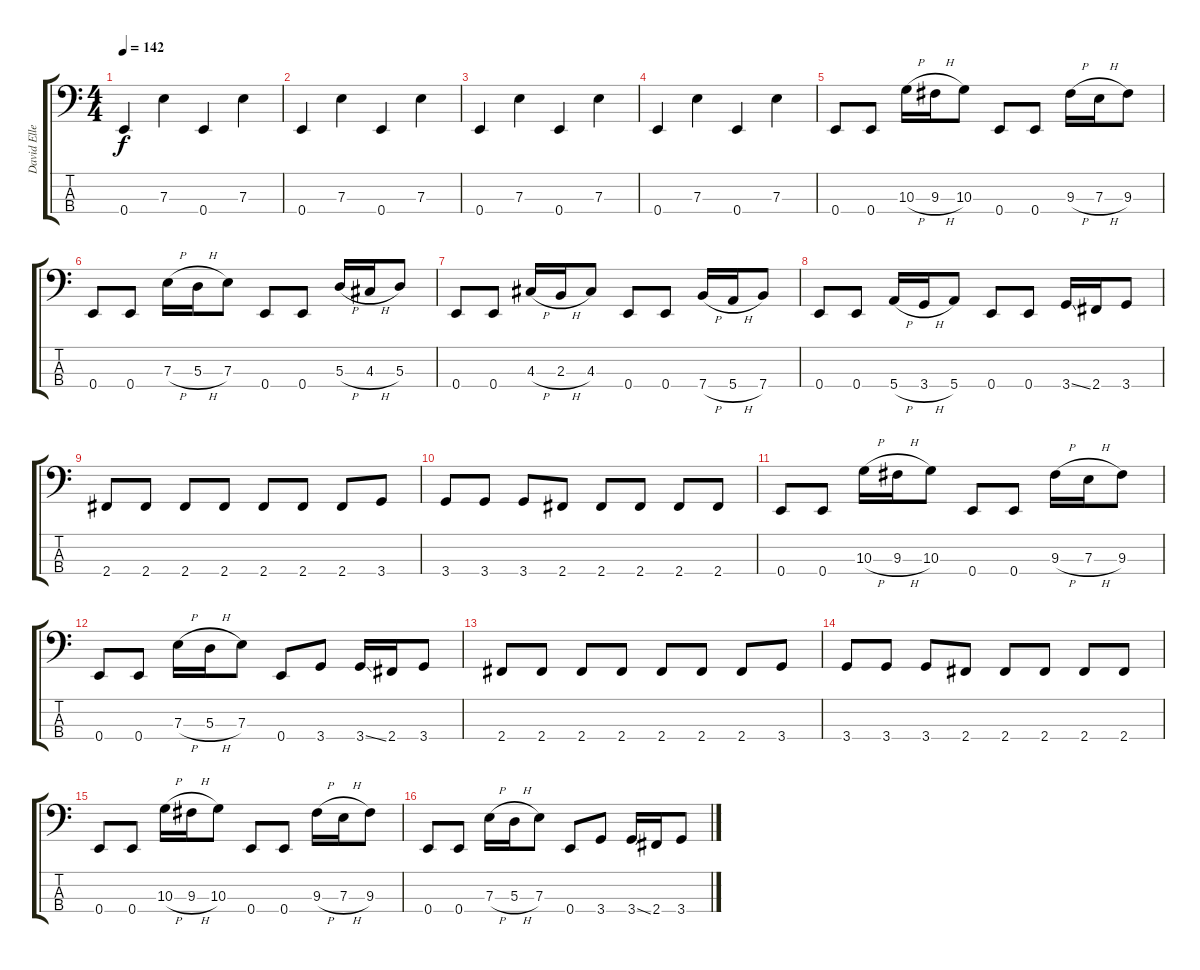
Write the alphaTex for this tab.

\track ("David Ellefson (Bass)" "David Elle") {instrument electricbasspick}
\staff {score tabs}
\tuning (G2 D2 A1 E1) {hide}
\ts (4 4)
\tempo 142
\clef f4
\ks c
0.4.4{dy f} 7.3.4 0.4.4 7.3.4 |
0.4.4 7.3.4 0.4.4 7.3.4 |
0.4.4 7.3.4 0.4.4 7.3.4 |
0.4.4 7.3.4 0.4.4 7.3.4 |
0.4.8 0.4.8 10.3{h}.16 9.3{h}.16 10.3.8 0.4.8 0.4.8 9.3{h}.16 7.3{h}.16 9.3.8 |
0.4.8 0.4.8 7.3{h}.16 5.3{h}.16 7.3.8 0.4.8 0.4.8 5.3{h}.16 4.3{h}.16 5.3.8 |
0.4.8 0.4.8 4.3{h}.16 2.3{h}.16 4.3.8 0.4.8 0.4.8 7.4{h}.16 5.4{h}.16 7.4.8 |
0.4.8 0.4.8 5.4{h}.16 3.4{h}.16 5.4.8 0.4.8 0.4.8 3.4{ss}.16 2.4.16 3.4.8 |
2.4.8 2.4.8 2.4.8 2.4.8 2.4.8 2.4.8 2.4.8 3.4.8 |
3.4.8 3.4.8 3.4.8 2.4.8 2.4.8 2.4.8 2.4.8 2.4.8 |
0.4.8 0.4.8 10.3{h}.16 9.3{h}.16 10.3.8 0.4.8 0.4.8 9.3{h}.16 7.3{h}.16 9.3.8 |
0.4.8 0.4.8 7.3{h}.16 5.3{h}.16 7.3.8 0.4.8 3.4.8 3.4{ss}.16 2.4.16 3.4.8 |
2.4.8 2.4.8 2.4.8 2.4.8 2.4.8 2.4.8 2.4.8 3.4.8 |
3.4.8 3.4.8 3.4.8 2.4.8 2.4.8 2.4.8 2.4.8 2.4.8 |
0.4.8 0.4.8 10.3{h}.16 9.3{h}.16 10.3.8 0.4.8 0.4.8 9.3{h}.16 7.3{h}.16 9.3.8 |
0.4.8 0.4.8 7.3{h}.16 5.3{h}.16 7.3.8 0.4.8 3.4.8 3.4{ss}.16 2.4.16 3.4.8
